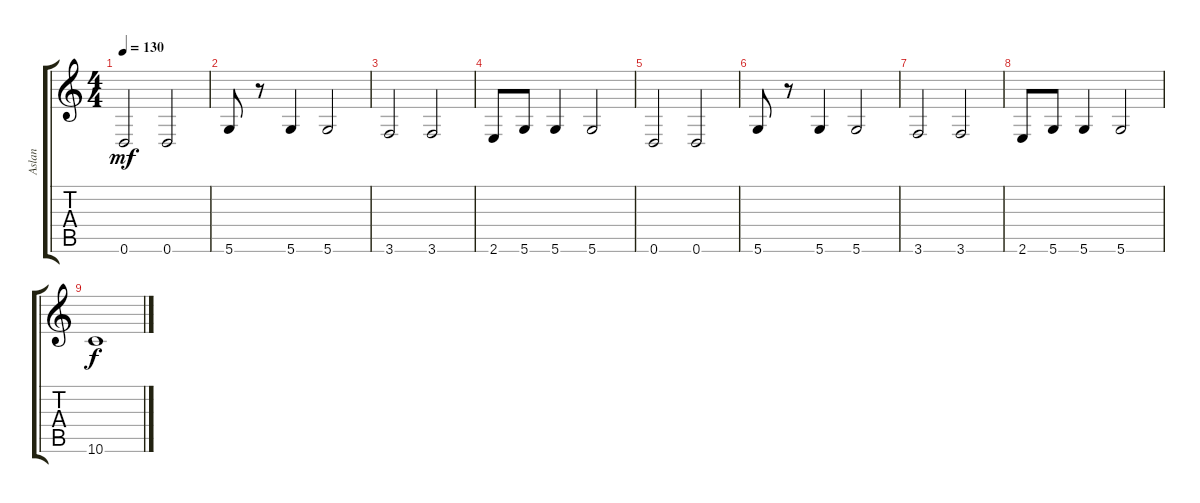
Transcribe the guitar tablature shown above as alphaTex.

\track ("Aslan" "Aslan") {instrument electricbasspick}
\staff {score tabs}
\tuning (E4 B3 G3 D3 A2 D2) {hide}
\ts (4 4)
\tempo 130
\clef g2
\ks c
0.6.2{dy mf} 0.6.2 |
5.6.8 r.8 5.6.4 5.6.2 |
3.6.2 3.6.2 |
2.6.8 5.6.8 5.6.4 5.6.2 |
0.6.2 0.6.2 |
5.6.8 r.8 5.6.4 5.6.2 |
3.6.2 3.6.2 |
2.6.8 5.6.8 5.6.4 5.6.2 |
10.6.1{dy f}
